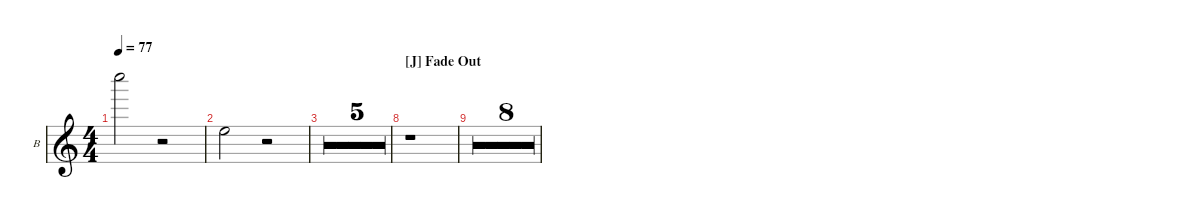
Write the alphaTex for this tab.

\hideDynamics
\bracketExtendMode groupsimilarinstruments
\firstSystemTrackNameOrientation horizontal
\otherSystemsTrackNameOrientation horizontal
\track ("Bell" "B") {multiBarRest instrument tubularbells}
\staff {score}
\tuning (E4 B3 G3 D3 A2 E2)
\displaytranspose 12
\ts (4 4)
\tempo 77
\clef g2
\ks c
20.1{t}.2{dy f} r.2 |
0.1.2 r.2 |
r.1 |
r.1 |
r.1 |
r.1 |
r.1 |
\section ("J" "Fade Out")
r.1 |
r.1 |
r.1 |
r.1 |
r.1 |
r.1 |
r.1 |
r.1 |
r.1
